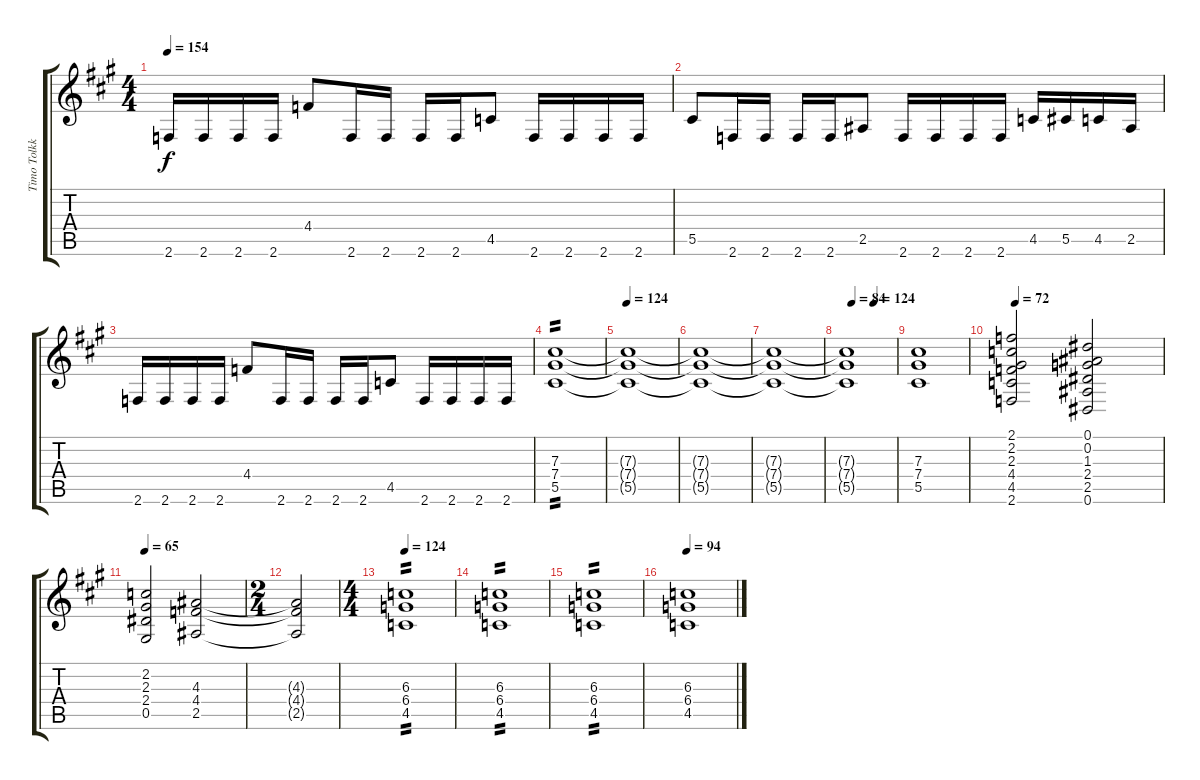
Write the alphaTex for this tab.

\track ("Timo Tolkki I" "Timo Tolkk") {instrument distortionguitar}
\staff {score tabs}
\tuning (Eb4 Bb3 Gb3 Db3 Ab2 Eb2) {hide}
\ts (4 4)
\tempo 154
\clef g2
\ks a
2.6.16{dy f} 2.6.16 2.6.16 2.6.16 4.4.8 2.6.16 2.6.16 2.6.16 2.6.16 4.5.8 2.6.16 2.6.16 2.6.16 2.6.16 |
5.5.8 2.6.16 2.6.16 2.6.16 2.6.16 2.5.8 2.6.16 2.6.16 2.6.16 2.6.16 4.5.16 5.5.16 4.5.16 2.5.16 |
2.6.16 2.6.16 2.6.16 2.6.16 4.4.8 2.6.16 2.6.16 2.6.16 2.6.16 4.5.8 2.6.16 2.6.16 2.6.16 2.6.16 |
(7.3 7.4 5.5).1{tp 2} |
\tempo 124
(7.3{t} 7.4{t} 5.5{t}).1 |
(7.3{t} 7.4{t} 5.5{t}).1 |
(7.3{t} 7.4{t} 5.5{t}).1 |
\tempo (84 0.125)
\tempo (124 0.5625)
(7.3{t} 7.4{t} 5.5{t}).1 |
(7.3 7.4 5.5).1 |
\tempo 72
(2.1 2.2 2.3 4.4 4.5 2.6).2 (0.1 0.2 1.3 2.4 2.5 0.6).2 |
\tempo 65
(2.2 2.3 2.4 0.5).2 (4.3 4.4 2.5).2 |
\ts (2 4)
(4.3{t} 4.4{t} 2.5{t}).2 |
\ts (4 4)
\tempo 124
(6.3 6.4 4.5).1{tp 2} |
(6.3 6.4 4.5).1{tp 2} |
(6.3 6.4 4.5).1{tp 2} |
\tempo 94
(6.3 6.4 4.5).1
